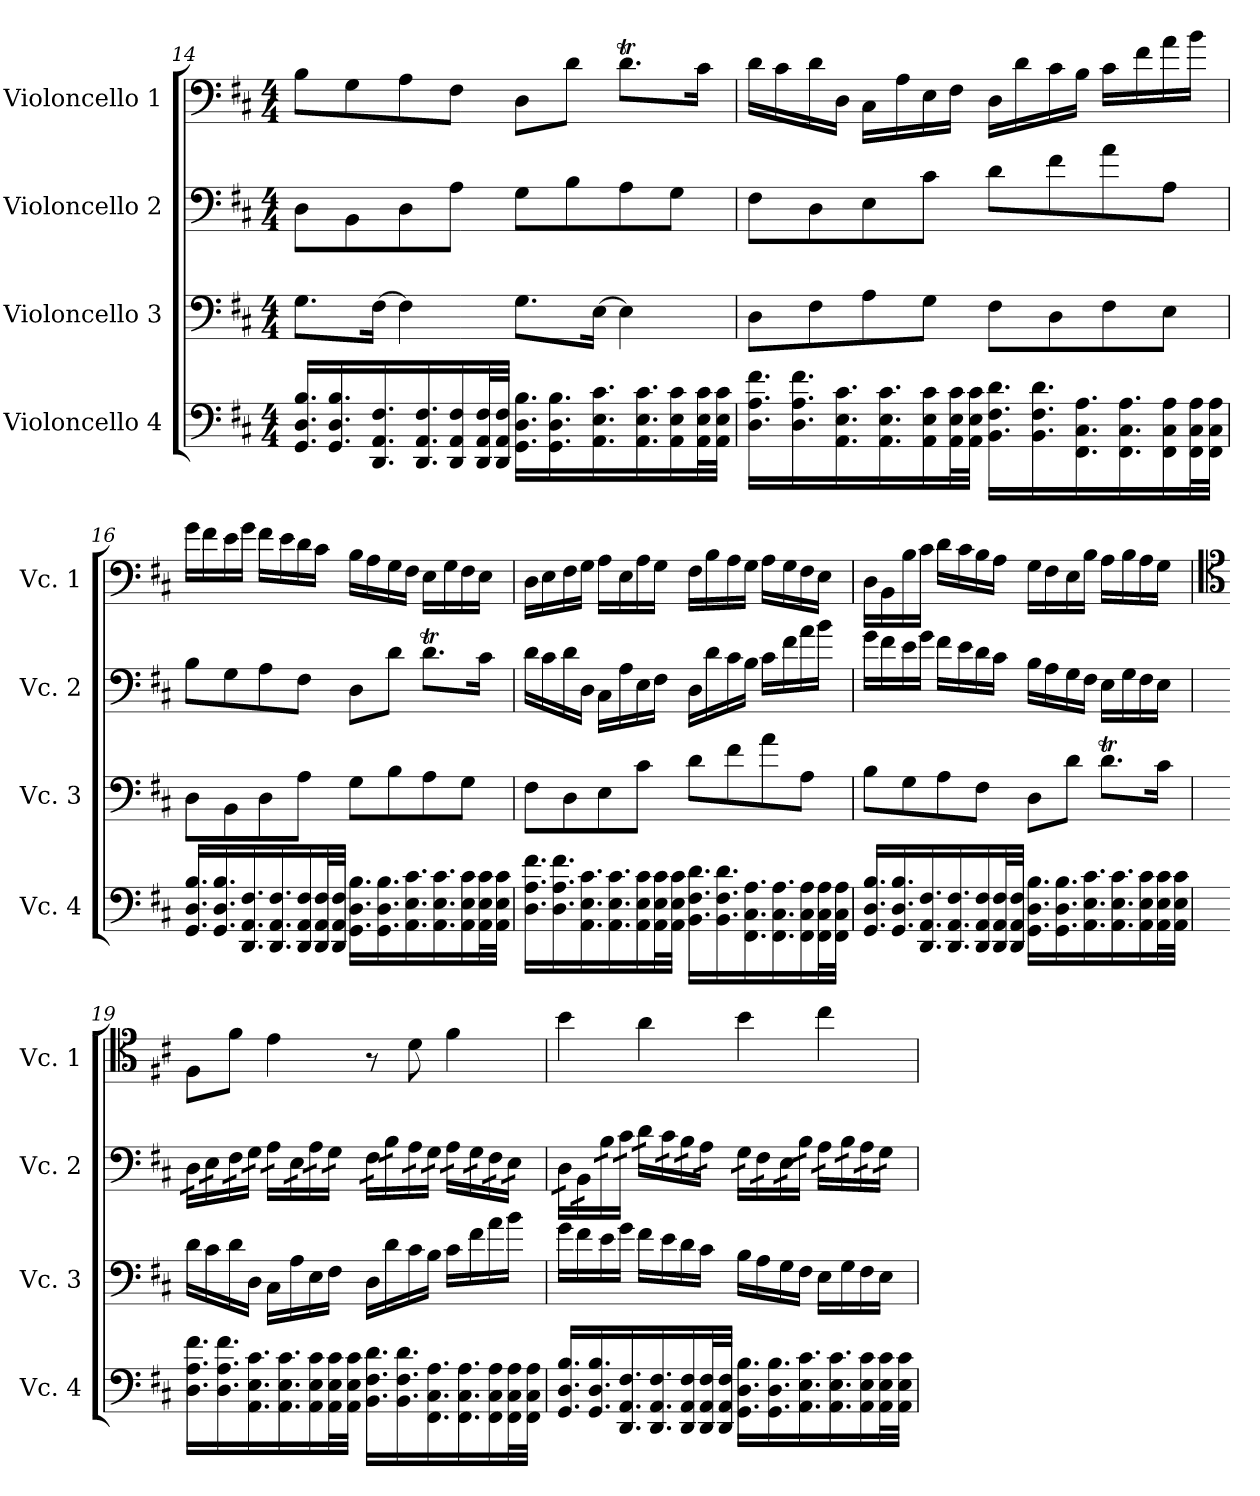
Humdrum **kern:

**kern	**kern	**kern	**kern
*part4	*part3	*part2	*part1
*staff4	*staff3	*staff2	*staff1
*I"Violoncello 4	*I"Violoncello 3	*I"Violoncello 2	*I"Violoncello 1
*I'Vc. 4	*I'Vc. 3	*I'Vc. 2	*I'Vc. 1
*clefF4	*clefF4	*clefF4	*clefF4
*k[f#c#]	*k[f#c#]	*k[f#c#]	*k[f#c#]
*M4/4	*M4/4	*M4/4	*M4/4
=14	=14	=14	=14
16.GG/ 16.D/ 16.B/LL	8.G\L	8D\L	8B\L
16.GG/ 16.D/ 16.B/	.	.	.
.	.	8BB\	8G\
16.DD/ 16.AA/ 16.F#/	[16F#\Jk	.	.
.	4F#\]	8D\	8A\
16.DD/ 16.AA/ 16.F#/	.	.	.
16DD/ 16AA/ 16F#/	.	8A\J	8F#\J
32DD/ 32AA/ 32F#/L	.	.	.
32DD/ 32AA/ 32F#/JJJ	.	.	.
16.GG\ 16.D\ 16.B\LL	8.G\L	8G\L	8D\L
16.GG\ 16.D\ 16.B\	.	.	.
.	.	8B\	8d\J
16.AA\ 16.E\ 16.c#\	[16E\Jk	.	.
.	4E\]	8A\	8.dT\L
16.AA\ 16.E\ 16.c#\	.	.	.
16AA\ 16E\ 16c#\	.	8G\J	.
32AA\ 32E\ 32c#\L	.	.	16c#\Jk
32AA\ 32E\ 32c#\JJJ	.	.	.
!!LO:LB:g=z
=15	=15	=15	=15
16.D\ 16.A\ 16.f#\LL	8D\L	8F#\L	16d\LL
.	.	.	16c#\
16.D\ 16.A\ 16.f#\	.	.	.
.	8F#\	8D\	16d\
16.AA\ 16.E\ 16.c#\	.	.	16D\JJ
.	8A\	8E\	16C#\LL
16.AA\ 16.E\ 16.c#\	.	.	.
.	.	.	16A\
16AA\ 16E\ 16c#\	8G\J	8c#\J	16E\
32AA\ 32E\ 32c#\L	.	.	16F#\JJ
32AA\ 32E\ 32c#\JJJ	.	.	.
16.BB\ 16.F#\ 16.d\LL	8F#\L	8d\L	16D\LL
.	.	.	16d\
16.BB\ 16.F#\ 16.d\	.	.	.
.	8D\	8f#\	16c#\
16.FF#\ 16.C#\ 16.A\	.	.	16B\JJ
.	8F#\	8a\	16c#\LL
16.FF#\ 16.C#\ 16.A\	.	.	.
.	.	.	16f#\
16FF#\ 16C#\ 16A\	8E\J	8A\J	16a\
32FF#\ 32C#\ 32A\L	.	.	16b\JJ
32FF#\ 32C#\ 32A\JJJ	.	.	.
=16	=16	=16	=16
16.GG/ 16.D/ 16.B/LL	8D\L	8B\L	16g\LL
.	.	.	16f#\
16.GG/ 16.D/ 16.B/	.	.	.
.	8BB\	8G\	16e\
16.DD/ 16.AA/ 16.F#/	.	.	16g\JJ
.	8D\	8A\	16f#\LL
16.DD/ 16.AA/ 16.F#/	.	.	.
.	.	.	16e\
16DD/ 16AA/ 16F#/	8A\J	8F#\J	16d\
32DD/ 32AA/ 32F#/L	.	.	16c#\JJ
32DD/ 32AA/ 32F#/JJJ	.	.	.
16.GG\ 16.D\ 16.B\LL	8G\L	8D\L	16B\LL
.	.	.	16A\
16.GG\ 16.D\ 16.B\	.	.	.
.	8B\	8d\J	16G\
16.AA\ 16.E\ 16.c#\	.	.	16F#\JJ
.	8A\	8.dT\L	16E\LL
16.AA\ 16.E\ 16.c#\	.	.	.
.	.	.	16G\
16AA\ 16E\ 16c#\	8G\J	.	16F#\
32AA\ 32E\ 32c#\L	.	16c#\Jk	16E\JJ
32AA\ 32E\ 32c#\JJJ	.	.	.
!!LO:LB:g=z
=17	=17	=17	=17
16.D\ 16.A\ 16.f#\LL	8F#\L	16d\LL	16D\LL
.	.	16c#\	16E\
16.D\ 16.A\ 16.f#\	.	.	.
.	8D\	16d\	16F#\
16.AA\ 16.E\ 16.c#\	.	16D\JJ	16G\JJ
.	8E\	16C#\LL	16A\LL
16.AA\ 16.E\ 16.c#\	.	.	.
.	.	16A\	16E\
16AA\ 16E\ 16c#\	8c#\J	16E\	16A\
32AA\ 32E\ 32c#\L	.	16F#\JJ	16G\JJ
32AA\ 32E\ 32c#\JJJ	.	.	.
16.BB\ 16.F#\ 16.d\LL	8d\L	16D\LL	16F#\LL
.	.	16d\	16B\
16.BB\ 16.F#\ 16.d\	.	.	.
.	8f#\	16c#\	16A\
16.FF#\ 16.C#\ 16.A\	.	16B\JJ	16G\JJ
.	8a\	16c#\LL	16A\LL
16.FF#\ 16.C#\ 16.A\	.	.	.
.	.	16f#\	16G\
16FF#\ 16C#\ 16A\	8A\J	16a\	16F#\
32FF#\ 32C#\ 32A\L	.	16b\JJ	16E\JJ
32FF#\ 32C#\ 32A\JJJ	.	.	.
=18	=18	=18	=18
16.GG/ 16.D/ 16.B/LL	8B\L	16g\LL	16D\LL
.	.	16f#\	16BB\
16.GG/ 16.D/ 16.B/	.	.	.
.	8G\	16e\	16B\
16.DD/ 16.AA/ 16.F#/	.	16g\JJ	16c#\JJ
.	8A\	16f#\LL	16d\LL
16.DD/ 16.AA/ 16.F#/	.	.	.
.	.	16e\	16c#\
16DD/ 16AA/ 16F#/	8F#\J	16d\	16B\
32DD/ 32AA/ 32F#/L	.	16c#\JJ	16A\JJ
32DD/ 32AA/ 32F#/JJJ	.	.	.
16.GG\ 16.D\ 16.B\LL	8D\L	16B\LL	16G\LL
.	.	16A\	16F#\
16.GG\ 16.D\ 16.B\	.	.	.
.	8d\J	16G\	16E\
16.AA\ 16.E\ 16.c#\	.	16F#\JJ	16B\JJ
.	8.dT\L	16E\LL	16A\LL
16.AA\ 16.E\ 16.c#\	.	.	.
.	.	16G\	16B\
16AA\ 16E\ 16c#\	.	16F#\	16A\
32AA\ 32E\ 32c#\L	16c#\Jk	16E\JJ	16G\JJ
32AA\ 32E\ 32c#\JJJ	.	.	.
!!LO:PB:g=z
=19	=19	=19	=19
*	*	*	*clefC4
*	*	*tremolo	*
16.D\ 16.A\ 16.f#\LL	16d\LL	32D\LLL	8F#\L
.	.	32D\	.
.	16c#\	32E\	.
16.D\ 16.A\ 16.f#\	.	32E\	.
.	16d\	32F#\	8f#\J
.	.	32F#\	.
16.AA\ 16.E\ 16.c#\	16D\JJ	32G\	.
.	.	32G\JJJ	.
.	16C#\LL	32A\LLL	4e\
16.AA\ 16.E\ 16.c#\	.	32A\	.
.	16A\	32E\	.
.	.	32E\	.
16AA\ 16E\ 16c#\	16E\	32A\	.
.	.	32A\	.
32AA\ 32E\ 32c#\L	16F#\JJ	32G\	.
32AA\ 32E\ 32c#\JJJ	.	32G\JJJ	.
16.BB\ 16.F#\ 16.d\LL	16D\LL	32F#\LLL	8r
.	.	32F#\	.
.	16d\	32B\	.
16.BB\ 16.F#\ 16.d\	.	32B\	.
.	16c#\	32A\	8d\
.	.	32A\	.
16.FF#\ 16.C#\ 16.A\	16B\JJ	32G\	.
.	.	32G\JJJ	.
.	16c#\LL	32A\LLL	4f#\
16.FF#\ 16.C#\ 16.A\	.	32A\	.
.	16f#\	32G\	.
.	.	32G\	.
16FF#\ 16C#\ 16A\	16a\	32F#\	.
.	.	32F#\	.
32FF#\ 32C#\ 32A\L	16b\JJ	32E\	.
32FF#\ 32C#\ 32A\JJJ	.	32E\JJJ	.
=20	=20	=20	=20
16.GG/ 16.D/ 16.B/LL	16g\LL	32D\LLL	4b\
.	.	32D\	.
.	16f#\	32BB\	.
16.GG/ 16.D/ 16.B/	.	32BB\	.
.	16e\	32B\	.
.	.	32B\	.
16.DD/ 16.AA/ 16.F#/	16g\JJ	32c#\	.
.	.	32c#\JJJ	.
.	16f#\LL	32d\LLL	4a\
16.DD/ 16.AA/ 16.F#/	.	32d\	.
.	16e\	32c#\	.
.	.	32c#\	.
16DD/ 16AA/ 16F#/	16d\	32B\	.
.	.	32B\	.
32DD/ 32AA/ 32F#/L	16c#\JJ	32A\	.
32DD/ 32AA/ 32F#/JJJ	.	32A\JJJ	.
16.GG\ 16.D\ 16.B\LL	16B\LL	32G\LLL	4b\
.	.	32G\	.
.	16A\	32F#\	.
16.GG\ 16.D\ 16.B\	.	32F#\	.
.	16G\	32E\	.
.	.	32E\	.
16.AA\ 16.E\ 16.c#\	16F#\JJ	32B\	.
.	.	32B\JJJ	.
.	16E\LL	32A\LLL	4cc#\
16.AA\ 16.E\ 16.c#\	.	32A\	.
.	16G\	32B\	.
.	.	32B\	.
16AA\ 16E\ 16c#\	16F#\	32A\	.
.	.	32A\	.
32AA\ 32E\ 32c#\L	16E\JJ	32G\	.
32AA\ 32E\ 32c#\JJJ	.	32G\JJJ	.
*	*	*Xtremolo	*
=	=	=	=
*-	*-	*-	*-
